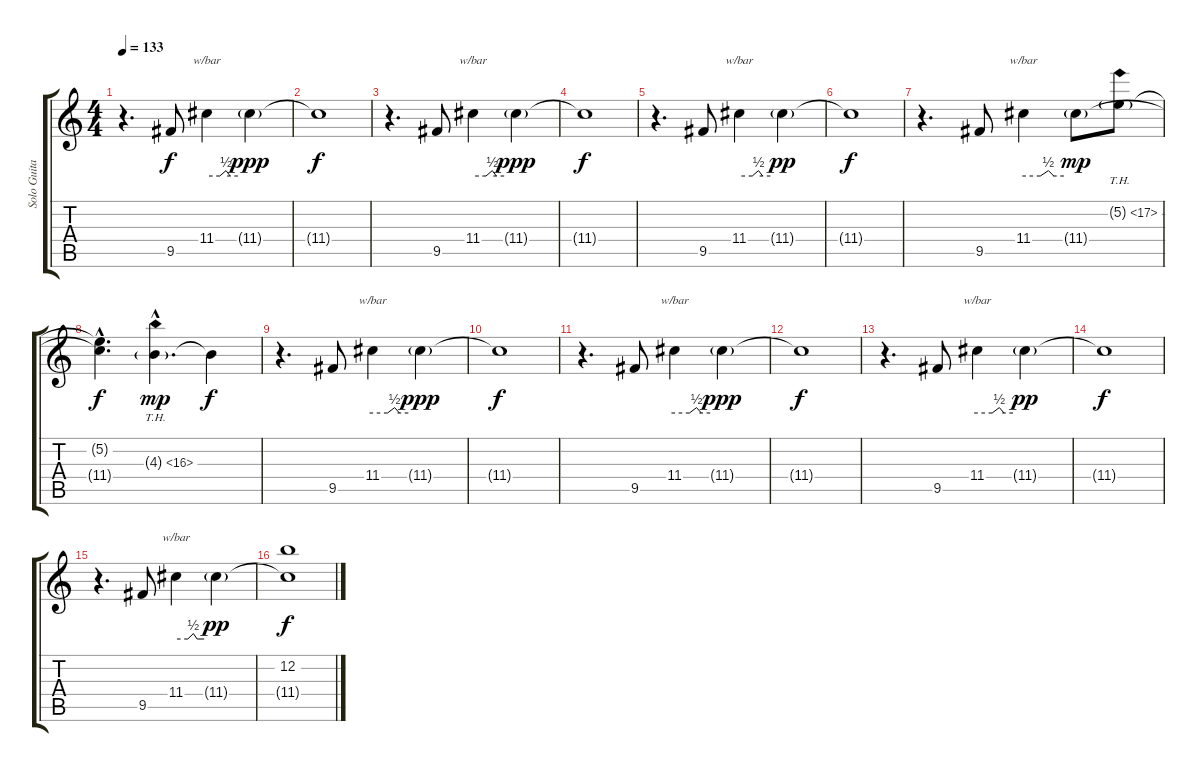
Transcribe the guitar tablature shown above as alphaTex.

\track ("Solo Guitar" "Solo Guita") {instrument electricguitarjazz}
\staff {score tabs}
\tuning (E4 B3 G3 D3 A2 D2) {hide}
\ts (4 4)
\tempo 133
\clef g2
\ks c
r.4{d dy f instrument electricguitarjazz} 9.5.8 11.4.4{tbe (custom default 0 0 25 0 37 2 45 0 60 0)} 11.4{g}.4{dy ppp} |
11.4{t}.1{dy f} |
r.4{d} 9.5.8 11.4.4{tbe (custom default 0 0 25 0 37 2 45 0 60 0)} 11.4{g}.4{dy ppp} |
11.4{t}.1{dy f} |
r.4{d} 9.5.8 11.4.4{tbe (custom default 0 0 25 0 37 2 45 0 60 0)} 11.4{g}.4{dy pp} |
11.4{t}.1{dy f} |
r.4{d} 9.5.8 11.4.4{tbe (custom default 0 0 25 0 37 2 45 0 60 0)} 11.4{g}.8{dy mp} 5.2{th 12 g}.8 |
(5.2{hac t} 11.4{t}).4{d dy f} 4.3{th 12 g hac}.4{d dy mp} 4.3{t}.4{dy f} |
r.4{d} 9.5.8 11.4.4{tbe (custom default 0 0 25 0 37 2 45 0 60 0)} 11.4{g}.4{dy ppp} |
11.4{t}.1{dy f} |
r.4{d} 9.5.8 11.4.4{tbe (custom default 0 0 25 0 37 2 45 0 60 0)} 11.4{g}.4{dy ppp} |
11.4{t}.1{dy f} |
r.4{d} 9.5.8 11.4.4{tbe (custom default 0 0 25 0 37 2 45 0 60 0)} 11.4{g}.4{dy pp} |
11.4{t}.1{dy f} |
r.4{d} 9.5.8 11.4.4{tbe (custom default 0 0 25 0 37 2 45 0 60 0)} 11.4{g}.4{dy pp} |
(12.2 11.4{t}).1{dy f}
